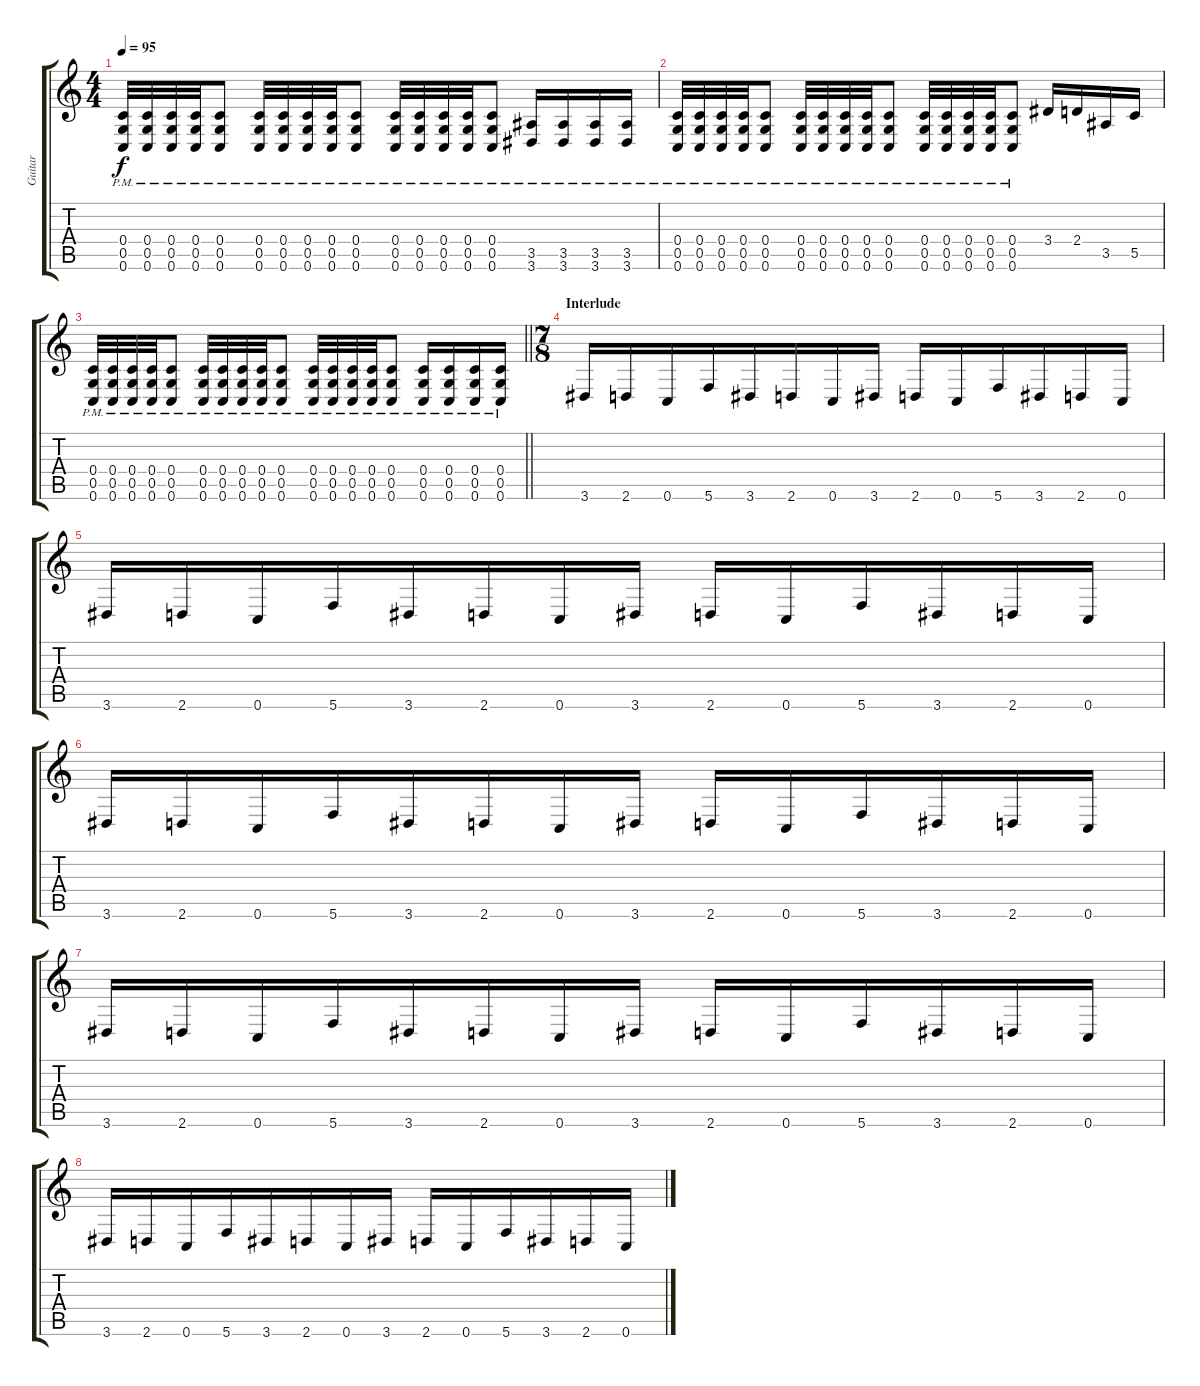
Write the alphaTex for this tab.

\track ("Guitar" "Guitar") {instrument distortionguitar}
\staff {score tabs}
\tuning (D4 A3 F3 C3 G2 C2) {hide}
\ts (4 4)
\tempo 95
\clef g2
\ks c
(0.4{pm} 0.5{pm} 0.6{pm}).32{dy f} (0.4{pm} 0.5{pm} 0.6{pm}).32 (0.4{pm} 0.5{pm} 0.6{pm}).32 (0.4{pm} 0.5{pm} 0.6{pm}).32 (0.4{pm} 0.5{pm} 0.6{pm}).8 (0.4{pm} 0.5{pm} 0.6{pm}).32 (0.4{pm} 0.5{pm} 0.6{pm}).32 (0.4{pm} 0.5{pm} 0.6{pm}).32 (0.4{pm} 0.5{pm} 0.6{pm}).32 (0.4{pm} 0.5{pm} 0.6{pm}).8 (0.4{pm} 0.5{pm} 0.6{pm}).32 (0.4{pm} 0.5{pm} 0.6{pm}).32 (0.4{pm} 0.5{pm} 0.6{pm}).32 (0.4{pm} 0.5{pm} 0.6{pm}).32 (0.4{pm} 0.5{pm} 0.6{pm}).8 (3.5{pm} 3.6{pm}).16 (3.5{pm} 3.6{pm}).16 (3.5{pm} 3.6{pm}).16 (3.5{pm} 3.6{pm}).16 |
(0.4{pm} 0.5{pm} 0.6{pm}).32 (0.4{pm} 0.5{pm} 0.6{pm}).32 (0.4{pm} 0.5{pm} 0.6{pm}).32 (0.4{pm} 0.5{pm} 0.6{pm}).32 (0.4{pm} 0.5{pm} 0.6{pm}).8 (0.4{pm} 0.5{pm} 0.6{pm}).32 (0.4{pm} 0.5{pm} 0.6{pm}).32 (0.4{pm} 0.5{pm} 0.6{pm}).32 (0.4{pm} 0.5{pm} 0.6{pm}).32 (0.4{pm} 0.5{pm} 0.6{pm}).8 (0.4{pm} 0.5{pm} 0.6{pm}).32 (0.4{pm} 0.5{pm} 0.6{pm}).32 (0.4{pm} 0.5{pm} 0.6{pm}).32 (0.4{pm} 0.5{pm} 0.6{pm}).32 (0.4{pm} 0.5{pm} 0.6{pm}).8 3.4.16 2.4.16 3.5.16 5.5.16 |
\barLineRight lightlight
(0.4{pm} 0.5{pm} 0.6{pm}).32 (0.4{pm} 0.5{pm} 0.6{pm}).32 (0.4{pm} 0.5{pm} 0.6{pm}).32 (0.4{pm} 0.5{pm} 0.6{pm}).32 (0.4{pm} 0.5{pm} 0.6{pm}).8 (0.4{pm} 0.5{pm} 0.6{pm}).32 (0.4{pm} 0.5{pm} 0.6{pm}).32 (0.4{pm} 0.5{pm} 0.6{pm}).32 (0.4{pm} 0.5{pm} 0.6{pm}).32 (0.4{pm} 0.5{pm} 0.6{pm}).8 (0.4{pm} 0.5{pm} 0.6{pm}).32 (0.4{pm} 0.5{pm} 0.6{pm}).32 (0.4{pm} 0.5{pm} 0.6{pm}).32 (0.4{pm} 0.5{pm} 0.6{pm}).32 (0.4{pm} 0.5{pm} 0.6{pm}).8 (0.4{pm} 0.5{pm} 0.6{pm}).16 (0.4{pm} 0.5{pm} 0.6{pm}).16 (0.4{pm} 0.5{pm} 0.6{pm}).16 (0.4{pm} 0.5{pm} 0.6{pm}).16 |
\ts (7 8)
\section ("" "Interlude")
3.6.16 2.6.16 0.6.16 5.6.16 3.6.16 2.6.16 0.6.16 3.6.16 2.6.16 0.6.16 5.6.16 3.6.16 2.6.16 0.6.16 |
3.6.16 2.6.16 0.6.16 5.6.16 3.6.16 2.6.16 0.6.16 3.6.16 2.6.16 0.6.16 5.6.16 3.6.16 2.6.16 0.6.16 |
3.6.16 2.6.16 0.6.16 5.6.16 3.6.16 2.6.16 0.6.16 3.6.16 2.6.16 0.6.16 5.6.16 3.6.16 2.6.16 0.6.16 |
3.6.16 2.6.16 0.6.16 5.6.16 3.6.16 2.6.16 0.6.16 3.6.16 2.6.16 0.6.16 5.6.16 3.6.16 2.6.16 0.6.16 |
3.6.16 2.6.16 0.6.16 5.6.16 3.6.16 2.6.16 0.6.16 3.6.16 2.6.16 0.6.16 5.6.16 3.6.16 2.6.16 0.6.16
